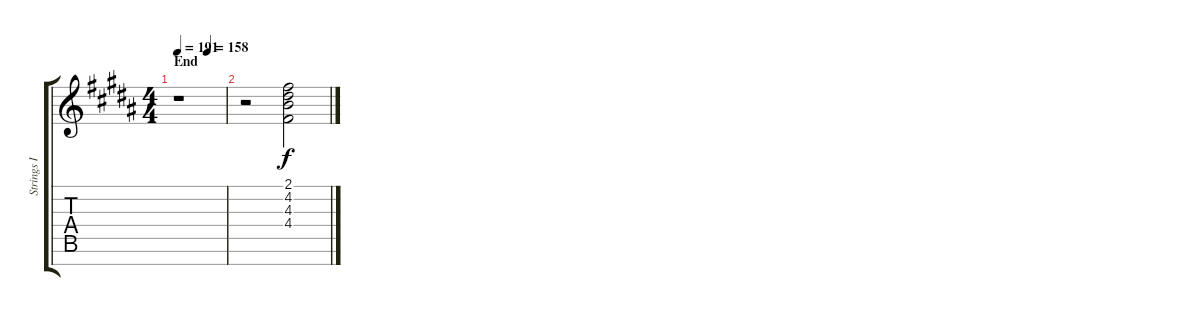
\track ("Strings I" "Strings I") {instrument stringensemble1}
\staff {score tabs}
\tuning (E5 B4 G4 D4 A3 E3 B2) {hide}
\ts (4 4)
\section ("" "End")
\tempo 191
\tempo (158 0.625)
\clef g2
\ks b
r.1{dy f} |
r.2 (2.1 4.2 4.3 4.4).2
